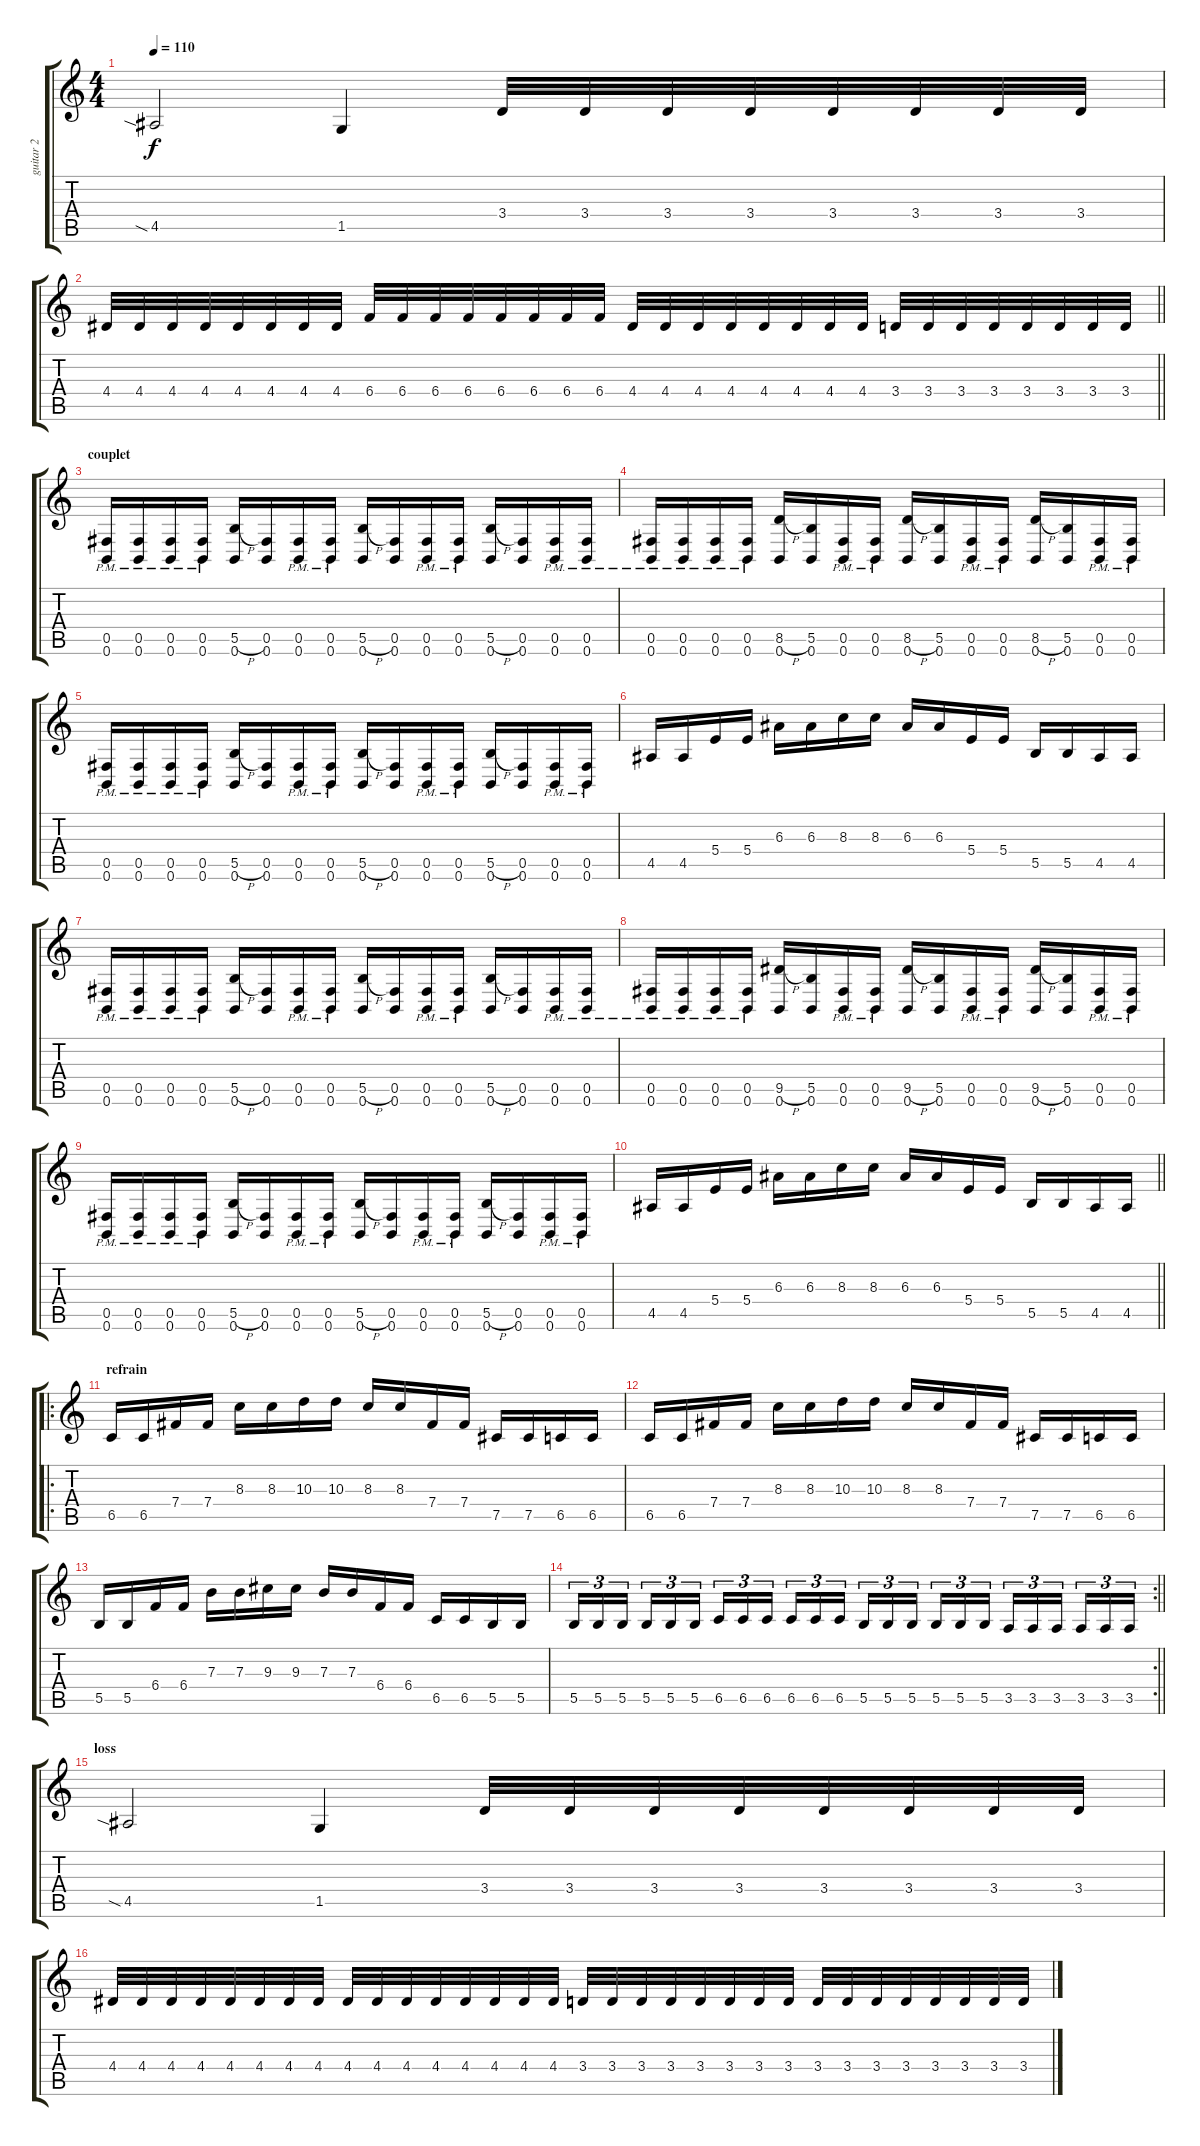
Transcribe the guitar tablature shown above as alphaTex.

\track ("guitar 2" "guitar 2") {instrument distortionguitar}
\staff {score tabs}
\tuning (Db4 Ab3 E3 B2 Gb2 B1) {hide}
\ts (4 4)
\tempo 110
\clef g2
\ks c
4.5{sia}.2{dy f} 1.5.4 3.4.32 3.4.32 3.4.32 3.4.32 3.4.32 3.4.32 3.4.32 3.4.32 |
\barLineRight lightlight
4.4.32 4.4.32 4.4.32 4.4.32 4.4.32 4.4.32 4.4.32 4.4.32 6.4.32 6.4.32 6.4.32 6.4.32 6.4.32 6.4.32 6.4.32 6.4.32 4.4.32 4.4.32 4.4.32 4.4.32 4.4.32 4.4.32 4.4.32 4.4.32 3.4.32 3.4.32 3.4.32 3.4.32 3.4.32 3.4.32 3.4.32 3.4.32 |
\section ("" "couplet")
(0.5{pm} 0.6{pm}).16 (0.5{pm} 0.6{pm}).16 (0.5{pm} 0.6{pm}).16 (0.5{pm} 0.6{pm}).16 (5.5{h} 0.6).16 (0.5 0.6).16 (0.5{pm} 0.6{pm}).16 (0.5{pm} 0.6{pm}).16 (5.5{h} 0.6).16 (0.5 0.6).16 (0.5{pm} 0.6{pm}).16 (0.5{pm} 0.6{pm}).16 (5.5{h} 0.6).16 (0.5 0.6).16 (0.5{pm} 0.6{pm}).16 (0.5{pm} 0.6{pm}).16 |
(0.5{pm} 0.6{pm}).16 (0.5{pm} 0.6{pm}).16 (0.5{pm} 0.6{pm}).16 (0.5{pm} 0.6{pm}).16 (8.5{h} 0.6).16 (5.5 0.6).16 (0.5{pm} 0.6{pm}).16 (0.5{pm} 0.6{pm}).16 (8.5{h} 0.6).16 (5.5 0.6).16 (0.5{pm} 0.6{pm}).16 (0.5{pm} 0.6{pm}).16 (8.5{h} 0.6).16 (5.5 0.6).16 (0.5{pm} 0.6{pm}).16 (0.5{pm} 0.6{pm}).16 |
(0.5{pm} 0.6{pm}).16 (0.5{pm} 0.6{pm}).16 (0.5{pm} 0.6{pm}).16 (0.5{pm} 0.6{pm}).16 (5.5{h} 0.6).16 (0.5 0.6).16 (0.5{pm} 0.6{pm}).16 (0.5{pm} 0.6{pm}).16 (5.5{h} 0.6).16 (0.5 0.6).16 (0.5{pm} 0.6{pm}).16 (0.5{pm} 0.6{pm}).16 (5.5{h} 0.6).16 (0.5 0.6).16 (0.5{pm} 0.6{pm}).16 (0.5{pm} 0.6{pm}).16 |
4.5.16 4.5.16 5.4.16 5.4.16 6.3.16 6.3.16 8.3.16 8.3.16 6.3.16 6.3.16 5.4.16 5.4.16 5.5.16 5.5.16 4.5.16 4.5.16 |
(0.5{pm} 0.6{pm}).16 (0.5{pm} 0.6{pm}).16 (0.5{pm} 0.6{pm}).16 (0.5{pm} 0.6{pm}).16 (5.5{h} 0.6).16 (0.5 0.6).16 (0.5{pm} 0.6{pm}).16 (0.5{pm} 0.6{pm}).16 (5.5{h} 0.6).16 (0.5 0.6).16 (0.5{pm} 0.6{pm}).16 (0.5{pm} 0.6{pm}).16 (5.5{h} 0.6).16 (0.5 0.6).16 (0.5{pm} 0.6{pm}).16 (0.5{pm} 0.6{pm}).16 |
(0.5{pm} 0.6{pm}).16 (0.5{pm} 0.6{pm}).16 (0.5{pm} 0.6{pm}).16 (0.5{pm} 0.6{pm}).16 (9.5{h} 0.6).16 (5.5 0.6).16 (0.5{pm} 0.6{pm}).16 (0.5{pm} 0.6{pm}).16 (9.5{h} 0.6).16 (5.5 0.6).16 (0.5{pm} 0.6{pm}).16 (0.5{pm} 0.6{pm}).16 (9.5{h} 0.6).16 (5.5 0.6).16 (0.5{pm} 0.6{pm}).16 (0.5{pm} 0.6{pm}).16 |
(0.5{pm} 0.6{pm}).16 (0.5{pm} 0.6{pm}).16 (0.5{pm} 0.6{pm}).16 (0.5{pm} 0.6{pm}).16 (5.5{h} 0.6).16 (0.5 0.6).16 (0.5{pm} 0.6{pm}).16 (0.5{pm} 0.6{pm}).16 (5.5{h} 0.6).16 (0.5 0.6).16 (0.5{pm} 0.6{pm}).16 (0.5{pm} 0.6{pm}).16 (5.5{h} 0.6).16 (0.5 0.6).16 (0.5{pm} 0.6{pm}).16 (0.5{pm} 0.6{pm}).16 |
\barLineRight lightlight
4.5.16 4.5.16 5.4.16 5.4.16 6.3.16 6.3.16 8.3.16 8.3.16 6.3.16 6.3.16 5.4.16 5.4.16 5.5.16 5.5.16 4.5.16 4.5.16 |
\ro
\section ("" "refrain")
6.5.16 6.5.16 7.4.16 7.4.16 8.3.16 8.3.16 10.3.16 10.3.16 8.3.16 8.3.16 7.4.16 7.4.16 7.5.16 7.5.16 6.5.16 6.5.16 |
6.5.16 6.5.16 7.4.16 7.4.16 8.3.16 8.3.16 10.3.16 10.3.16 8.3.16 8.3.16 7.4.16 7.4.16 7.5.16 7.5.16 6.5.16 6.5.16 |
5.5.16 5.5.16 6.4.16 6.4.16 7.3.16 7.3.16 9.3.16 9.3.16 7.3.16 7.3.16 6.4.16 6.4.16 6.5.16 6.5.16 5.5.16 5.5.16 |
\rc 2
\barLineRight lightlight
5.5.16{tu (3 2)} 5.5.16{tu (3 2)} 5.5.16{tu (3 2) beam splitsecondary} 5.5.16{tu (3 2)} 5.5.16{tu (3 2)} 5.5.16{tu (3 2)} 6.5.16{tu (3 2)} 6.5.16{tu (3 2)} 6.5.16{tu (3 2) beam splitsecondary} 6.5.16{tu (3 2)} 6.5.16{tu (3 2)} 6.5.16{tu (3 2)} 5.5.16{tu (3 2)} 5.5.16{tu (3 2)} 5.5.16{tu (3 2) beam splitsecondary} 5.5.16{tu (3 2)} 5.5.16{tu (3 2)} 5.5.16{tu (3 2)} 3.5.16{tu (3 2)} 3.5.16{tu (3 2)} 3.5.16{tu (3 2) beam splitsecondary} 3.5.16{tu (3 2)} 3.5.16{tu (3 2)} 3.5.16{tu (3 2)} |
\section ("" "loss")
4.5{sia}.2 1.5.4 3.4.32 3.4.32 3.4.32 3.4.32 3.4.32 3.4.32 3.4.32 3.4.32 |
4.4.32 4.4.32 4.4.32 4.4.32 4.4.32 4.4.32 4.4.32 4.4.32 4.4.32 4.4.32 4.4.32 4.4.32 4.4.32 4.4.32 4.4.32 4.4.32 3.4.32 3.4.32 3.4.32 3.4.32 3.4.32 3.4.32 3.4.32 3.4.32 3.4.32 3.4.32 3.4.32 3.4.32 3.4.32 3.4.32 3.4.32 3.4.32
